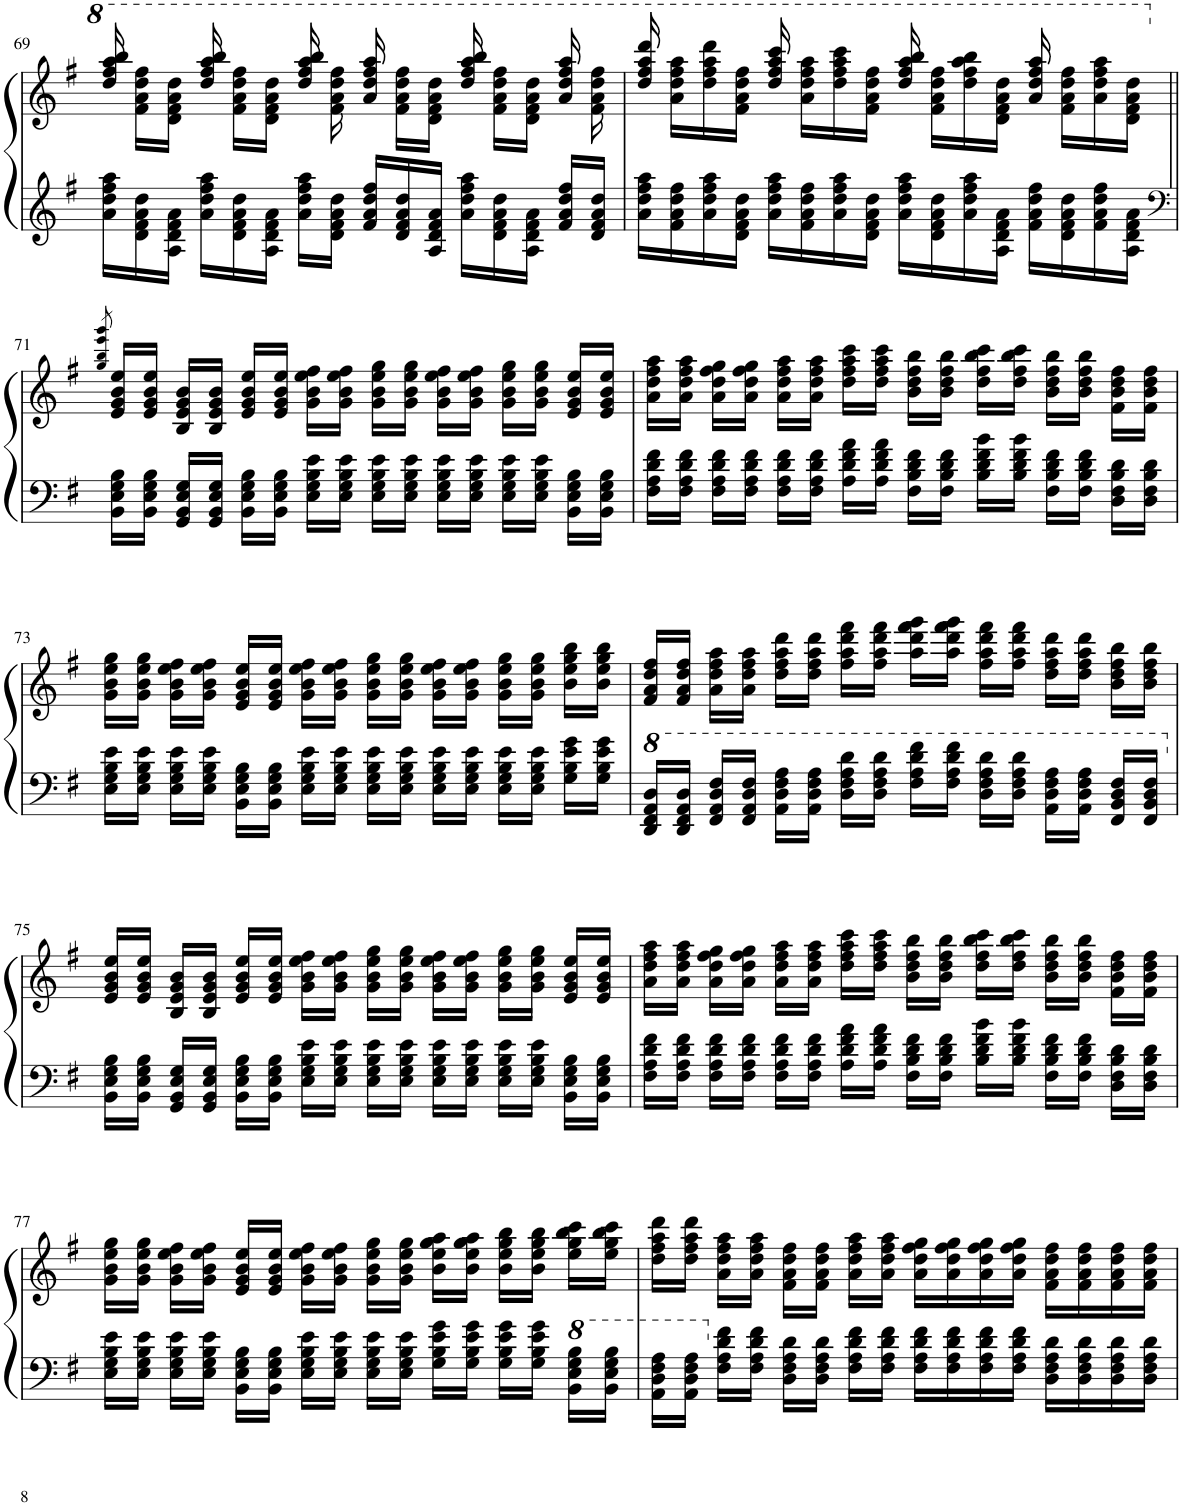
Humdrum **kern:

**kern	**kern
*part1	*part1
*staff2	*staff1
*I"Piano	*
*I'Pno.	*
!!LO:PB:g=z
*clefG2	*clefG2
*k[f#]	*k[f#]
*M4/4	*M4/4
=69	=69
16a\ 16dd\ 16ff#\ 16aa\LL	16ddd/ 16fff#/ 16aaa/ 16bbb/
16d\ 16f#\ 16a\ 16dd\	16ff#\ 16aa\ 16ddd\ 16fff#\LL
16A\ 16d\ 16f#\ 16a\JJ	16dd\ 16ff#\ 16aa\ 16ddd\JJ
16a\ 16dd\ 16ff#\ 16aa\LL	16ddd/ 16fff#/ 16aaa/ 16bbb/
16d\ 16f#\ 16a\ 16dd\	16ff#\ 16aa\ 16ddd\ 16fff#\LL
16A\ 16d\ 16f#\ 16a\JJ	16dd\ 16ff#\ 16aa\ 16ddd\JJ
16a\ 16dd\ 16ff#\ 16aa\LL	16ddd/ 16fff#/ 16aaa/ 16bbb/
16d\ 16f#\ 16a\ 16dd\JJ	16ff#\ 16aa\ 16ddd\ 16fff#\
16f#/ 16a/ 16dd/ 16ff#/LL	16aa/ 16ddd/ 16fff#/ 16aaa/
16d/ 16f#/ 16a/ 16dd/	16ff#\ 16aa\ 16ddd\ 16fff#\LL
16A/ 16d/ 16f#/ 16a/JJ	16dd\ 16ff#\ 16aa\ 16ddd\JJ
16a\ 16dd\ 16ff#\ 16aa\LL	16ddd/ 16fff#/ 16aaa/ 16bbb/
16d\ 16f#\ 16a\ 16dd\	16ff#\ 16aa\ 16ddd\ 16fff#\LL
16A\ 16d\ 16f#\ 16a\JJ	16dd\ 16ff#\ 16aa\ 16ddd\JJ
16f#/ 16a/ 16dd/ 16ff#/LL	16aa/ 16ddd/ 16fff#/ 16aaa/
16d/ 16f#/ 16a/ 16dd/JJ	16ff#\ 16aa\ 16ddd\ 16fff#\
=70	=70
16a\ 16dd\ 16ff#\ 16aa\LL	16ddd/ 16fff#/ 16aaa/ 16dddd/
16f#\ 16a\ 16dd\ 16ff#\	16aa\ 16ddd\ 16fff#\ 16aaa\LL
16a\ 16dd\ 16ff#\ 16aa\	16ddd\ 16fff#\ 16aaa\ 16dddd\
16d\ 16f#\ 16a\ 16dd\JJ	16ff#\ 16aa\ 16ddd\ 16fff#\JJ
16a\ 16dd\ 16ff#\ 16aa\LL	16ddd/ 16fff#/ 16aaa/ 16cccc/
16f#\ 16a\ 16dd\ 16ff#\	16aa\ 16ddd\ 16fff#\ 16aaa\LL
16a\ 16dd\ 16ff#\ 16aa\	16ddd\ 16fff#\ 16aaa\ 16cccc\
16d\ 16f#\ 16a\ 16dd\JJ	16ff#\ 16aa\ 16ddd\ 16fff#\JJ
16a\ 16dd\ 16ff#\ 16aa\LL	16ddd/ 16fff#/ 16aaa/ 16bbb/
16d\ 16f#\ 16a\ 16dd\	16ff#\ 16aa\ 16ddd\ 16fff#\LL
16a\ 16dd\ 16ff#\ 16aa\	16ddd\ 16fff#\ 16aaa\ 16bbb\
16A\ 16d\ 16f#\ 16a\JJ	16dd\ 16ff#\ 16aa\ 16ddd\JJ
16f#\ 16a\ 16dd\ 16ff#\LL	16aa/ 16ddd/ 16fff#/ 16aaa/
16d\ 16f#\ 16a\ 16dd\	16ff#\ 16aa\ 16ddd\ 16fff#\LL
16f#\ 16a\ 16dd\ 16ff#\	16aa\ 16ddd\ 16fff#\ 16aaa\
16A\ 16d\ 16f#\ 16a\JJ	16dd\ 16ff#\ 16aa\ 16ddd\JJ
!!LO:LB:g=z
=71||	=71||
*clefF4	*
.	8qgg/ 8qbb/ 8qeee/ 8qggg/
16BB\ 16E\ 16G\ 16B\LL	16e/ 16g/ 16b/ 16ee/LL
16BB\ 16E\ 16G\ 16B\JJ	16e/ 16g/ 16b/ 16ee/JJ
16GG/ 16BB/ 16E/ 16G/LL	16B/ 16e/ 16g/ 16b/LL
16GG/ 16BB/ 16E/ 16G/JJ	16B/ 16e/ 16g/ 16b/JJ
16BB\ 16E\ 16G\ 16B\LL	16e/ 16g/ 16b/ 16ee/LL
16BB\ 16E\ 16G\ 16B\JJ	16e/ 16g/ 16b/ 16ee/JJ
16E\ 16G\ 16B\ 16e\LL	16g\ 16b\ 16ee\ 16ff#\LL
16E\ 16G\ 16B\ 16e\JJ	16g\ 16b\ 16ee\ 16ff#\JJ
16E\ 16G\ 16B\ 16e\LL	16g\ 16b\ 16ee\ 16gg\LL
16E\ 16G\ 16B\ 16e\JJ	16g\ 16b\ 16ee\ 16gg\JJ
16E\ 16G\ 16B\ 16e\LL	16g\ 16b\ 16ee\ 16ff#\LL
16E\ 16G\ 16B\ 16e\JJ	16g\ 16b\ 16ee\ 16ff#\JJ
16E\ 16G\ 16B\ 16e\LL	16g\ 16b\ 16ee\ 16gg\LL
16E\ 16G\ 16B\ 16e\JJ	16g\ 16b\ 16ee\ 16gg\JJ
16BB\ 16E\ 16G\ 16B\LL	16e/ 16g/ 16b/ 16ee/LL
16BB\ 16E\ 16G\ 16B\JJ	16e/ 16g/ 16b/ 16ee/JJ
=72	=72
16F#\ 16A\ 16d\ 16f#\LL	16a\ 16dd\ 16ff#\ 16aa\LL
16F#\ 16A\ 16d\ 16f#\JJ	16a\ 16dd\ 16ff#\ 16aa\JJ
16F#\ 16A\ 16d\ 16f#\LL	16a\ 16dd\ 16ff#\ 16gg\LL
16F#\ 16A\ 16d\ 16f#\JJ	16a\ 16dd\ 16ff#\ 16gg\JJ
16F#\ 16A\ 16d\ 16f#\LL	16a\ 16dd\ 16ff#\ 16aa\LL
16F#\ 16A\ 16d\ 16f#\JJ	16a\ 16dd\ 16ff#\ 16aa\JJ
16A\ 16d\ 16f#\ 16a\LL	16dd\ 16ff#\ 16aa\ 16ccc\LL
16A\ 16d\ 16f#\ 16a\JJ	16dd\ 16ff#\ 16aa\ 16ccc\JJ
16F#\ 16B\ 16d\ 16f#\LL	16b\ 16dd\ 16ff#\ 16bb\LL
16F#\ 16B\ 16d\ 16f#\JJ	16b\ 16dd\ 16ff#\ 16bb\JJ
16B\ 16d\ 16f#\ 16b\LL	16dd\ 16ff#\ 16bb\ 16ccc\LL
16B\ 16d\ 16f#\ 16b\JJ	16dd\ 16ff#\ 16bb\ 16ccc\JJ
16F#\ 16B\ 16d\ 16f#\LL	16b\ 16dd\ 16ff#\ 16bb\LL
16F#\ 16B\ 16d\ 16f#\JJ	16b\ 16dd\ 16ff#\ 16bb\JJ
16D\ 16F#\ 16B\ 16d\LL	16f#\ 16b\ 16dd\ 16ff#\LL
16D\ 16F#\ 16B\ 16d\JJ	16f#\ 16b\ 16dd\ 16ff#\JJ
!!LO:LB:g=z
=73	=73
16E\ 16G\ 16B\ 16e\LL	16g\ 16b\ 16ee\ 16gg\LL
16E\ 16G\ 16B\ 16e\JJ	16g\ 16b\ 16ee\ 16gg\JJ
16E\ 16G\ 16B\ 16e\LL	16g\ 16b\ 16ee\ 16ff#\LL
16E\ 16G\ 16B\ 16e\JJ	16g\ 16b\ 16ee\ 16ff#\JJ
16BB\ 16E\ 16G\ 16B\LL	16e/ 16g/ 16b/ 16ee/LL
16BB\ 16E\ 16G\ 16B\JJ	16e/ 16g/ 16b/ 16ee/JJ
16E\ 16G\ 16B\ 16e\LL	16g\ 16b\ 16ee\ 16ff#\LL
16E\ 16G\ 16B\ 16e\JJ	16g\ 16b\ 16ee\ 16ff#\JJ
16E\ 16G\ 16B\ 16e\LL	16g\ 16b\ 16ee\ 16gg\LL
16E\ 16G\ 16B\ 16e\JJ	16g\ 16b\ 16ee\ 16gg\JJ
16E\ 16G\ 16B\ 16e\LL	16g\ 16b\ 16ee\ 16ff#\LL
16E\ 16G\ 16B\ 16e\JJ	16g\ 16b\ 16ee\ 16ff#\JJ
16E\ 16G\ 16B\ 16e\LL	16g\ 16b\ 16ee\ 16gg\LL
16E\ 16G\ 16B\ 16e\JJ	16g\ 16b\ 16ee\ 16gg\JJ
16G\ 16B\ 16e\ 16g\LL	16b\ 16ee\ 16gg\ 16bb\LL
16G\ 16B\ 16e\ 16g\JJ	16b\ 16ee\ 16gg\ 16bb\JJ
=74	=74
*8va	*
16D/ 16F#/ 16A/ 16d/LL	16f#/ 16a/ 16dd/ 16ff#/LL
16D/ 16F#/ 16A/ 16d/JJ	16f#/ 16a/ 16dd/ 16ff#/JJ
16F#/ 16A/ 16d/ 16f#/LL	16a\ 16dd\ 16ff#\ 16aa\LL
16F#/ 16A/ 16d/ 16f#/JJ	16a\ 16dd\ 16ff#\ 16aa\JJ
16A\ 16d\ 16f#\ 16a\LL	16dd\ 16ff#\ 16aa\ 16ddd\LL
16A\ 16d\ 16f#\ 16a\JJ	16dd\ 16ff#\ 16aa\ 16ddd\JJ
16d\ 16f#\ 16a\ 16dd\LL	16ff#\ 16aa\ 16ddd\ 16fff#\LL
16d\ 16f#\ 16a\ 16dd\JJ	16ff#\ 16aa\ 16ddd\ 16fff#\JJ
16f#\ 16a\ 16dd\ 16ff#\LL	16aa\ 16ddd\ 16fff#\ 16ggg\LL
16f#\ 16a\ 16dd\ 16ff#\JJ	16aa\ 16ddd\ 16fff#\ 16ggg\JJ
16d\ 16f#\ 16a\ 16dd\LL	16ff#\ 16aa\ 16ddd\ 16fff#\LL
16d\ 16f#\ 16a\ 16dd\JJ	16ff#\ 16aa\ 16ddd\ 16fff#\JJ
16A\ 16d\ 16f#\ 16a\LL	16dd\ 16ff#\ 16aa\ 16ddd\LL
16A\ 16d\ 16f#\ 16a\JJ	16dd\ 16ff#\ 16aa\ 16ddd\JJ
16F#/ 16B/ 16d/ 16f#/LL	16b\ 16dd\ 16ff#\ 16bb\LL
16F#/ 16B/ 16d/ 16f#/JJ	16b\ 16dd\ 16ff#\ 16bb\JJ
!!LO:LB:g=z
=75	=75
*X8va	*
16BB\ 16E\ 16G\ 16B\LL	16e/ 16g/ 16b/ 16ee/LL
16BB\ 16E\ 16G\ 16B\JJ	16e/ 16g/ 16b/ 16ee/JJ
16GG/ 16BB/ 16E/ 16G/LL	16B/ 16e/ 16g/ 16b/LL
16GG/ 16BB/ 16E/ 16G/JJ	16B/ 16e/ 16g/ 16b/JJ
16BB\ 16E\ 16G\ 16B\LL	16e/ 16g/ 16b/ 16ee/LL
16BB\ 16E\ 16G\ 16B\JJ	16e/ 16g/ 16b/ 16ee/JJ
16E\ 16G\ 16B\ 16e\LL	16g\ 16b\ 16ee\ 16ff#\LL
16E\ 16G\ 16B\ 16e\JJ	16g\ 16b\ 16ee\ 16ff#\JJ
16E\ 16G\ 16B\ 16e\LL	16g\ 16b\ 16ee\ 16gg\LL
16E\ 16G\ 16B\ 16e\JJ	16g\ 16b\ 16ee\ 16gg\JJ
16E\ 16G\ 16B\ 16e\LL	16g\ 16b\ 16ee\ 16ff#\LL
16E\ 16G\ 16B\ 16e\JJ	16g\ 16b\ 16ee\ 16ff#\JJ
16E\ 16G\ 16B\ 16e\LL	16g\ 16b\ 16ee\ 16gg\LL
16E\ 16G\ 16B\ 16e\JJ	16g\ 16b\ 16ee\ 16gg\JJ
16BB\ 16E\ 16G\ 16B\LL	16e/ 16g/ 16b/ 16ee/LL
16BB\ 16E\ 16G\ 16B\JJ	16e/ 16g/ 16b/ 16ee/JJ
=76	=76
16F#\ 16A\ 16d\ 16f#\LL	16a\ 16dd\ 16ff#\ 16aa\LL
16F#\ 16A\ 16d\ 16f#\JJ	16a\ 16dd\ 16ff#\ 16aa\JJ
16F#\ 16A\ 16d\ 16f#\LL	16a\ 16dd\ 16ff#\ 16gg\LL
16F#\ 16A\ 16d\ 16f#\JJ	16a\ 16dd\ 16ff#\ 16gg\JJ
16F#\ 16A\ 16d\ 16f#\LL	16a\ 16dd\ 16ff#\ 16aa\LL
16F#\ 16A\ 16d\ 16f#\JJ	16a\ 16dd\ 16ff#\ 16aa\JJ
16A\ 16d\ 16f#\ 16a\LL	16dd\ 16ff#\ 16aa\ 16ccc\LL
16A\ 16d\ 16f#\ 16a\JJ	16dd\ 16ff#\ 16aa\ 16ccc\JJ
16F#\ 16B\ 16d\ 16f#\LL	16b\ 16dd\ 16ff#\ 16bb\LL
16F#\ 16B\ 16d\ 16f#\JJ	16b\ 16dd\ 16ff#\ 16bb\JJ
16B\ 16d\ 16f#\ 16b\LL	16dd\ 16ff#\ 16bb\ 16ccc\LL
16B\ 16d\ 16f#\ 16b\JJ	16dd\ 16ff#\ 16bb\ 16ccc\JJ
16F#\ 16B\ 16d\ 16f#\LL	16b\ 16dd\ 16ff#\ 16bb\LL
16F#\ 16B\ 16d\ 16f#\JJ	16b\ 16dd\ 16ff#\ 16bb\JJ
16D\ 16F#\ 16B\ 16d\LL	16f#\ 16b\ 16dd\ 16ff#\LL
16D\ 16F#\ 16B\ 16d\JJ	16f#\ 16b\ 16dd\ 16ff#\JJ
!!LO:LB:g=z
=77	=77
16E\ 16G\ 16B\ 16e\LL	16g\ 16b\ 16ee\ 16gg\LL
16E\ 16G\ 16B\ 16e\JJ	16g\ 16b\ 16ee\ 16gg\JJ
16E\ 16G\ 16B\ 16e\LL	16g\ 16b\ 16ee\ 16ff#\LL
16E\ 16G\ 16B\ 16e\JJ	16g\ 16b\ 16ee\ 16ff#\JJ
16BB\ 16E\ 16G\ 16B\LL	16e/ 16g/ 16b/ 16ee/LL
16BB\ 16E\ 16G\ 16B\JJ	16e/ 16g/ 16b/ 16ee/JJ
16E\ 16G\ 16B\ 16e\LL	16g\ 16b\ 16ee\ 16ff#\LL
16E\ 16G\ 16B\ 16e\JJ	16g\ 16b\ 16ee\ 16ff#\JJ
16E\ 16G\ 16B\ 16e\LL	16g\ 16b\ 16ee\ 16gg\LL
16E\ 16G\ 16B\ 16e\JJ	16g\ 16b\ 16ee\ 16gg\JJ
16G\ 16B\ 16e\ 16g\LL	16b\ 16ee\ 16gg\ 16aa\LL
16G\ 16B\ 16e\ 16g\JJ	16b\ 16ee\ 16gg\ 16aa\JJ
16G\ 16B\ 16e\ 16g\LL	16b\ 16ee\ 16gg\ 16bb\LL
16G\ 16B\ 16e\ 16g\JJ	16b\ 16ee\ 16gg\ 16bb\JJ
*8va	*
16B\ 16e\ 16g\ 16b\LL	16ee\ 16gg\ 16bb\ 16ccc\LL
16B\ 16e\ 16g\ 16b\JJ	16ee\ 16gg\ 16bb\ 16ccc\JJ
=78	=78
16A\ 16d\ 16f#\ 16a\LL	16dd\ 16ff#\ 16aa\ 16ddd\LL
16A\ 16d\ 16f#\ 16a\JJ	16dd\ 16ff#\ 16aa\ 16ddd\JJ
*X8va	*
16F#\ 16A\ 16d\ 16f#\LL	16a\ 16dd\ 16ff#\ 16aa\LL
16F#\ 16A\ 16d\ 16f#\JJ	16a\ 16dd\ 16ff#\ 16aa\JJ
16D\ 16F#\ 16A\ 16d\LL	16f#\ 16a\ 16dd\ 16ff#\LL
16D\ 16F#\ 16A\ 16d\JJ	16f#\ 16a\ 16dd\ 16ff#\JJ
16F#\ 16A\ 16d\ 16f#\LL	16a\ 16dd\ 16ff#\ 16aa\LL
16F#\ 16A\ 16d\ 16f#\JJ	16a\ 16dd\ 16ff#\ 16aa\JJ
16F#\ 16A\ 16d\ 16f#\LL	16a\ 16dd\ 16ff#\ 16gg\LL
16F#\ 16A\ 16d\ 16f#\	16a\ 16dd\ 16ff#\ 16gg\
16F#\ 16A\ 16d\ 16f#\	16a\ 16dd\ 16ff#\ 16gg\
16F#\ 16A\ 16d\ 16f#\JJ	16a\ 16dd\ 16ff#\ 16gg\JJ
16D\ 16F#\ 16A\ 16d\LL	16f#\ 16a\ 16dd\ 16ff#\LL
16D\ 16F#\ 16A\ 16d\	16f#\ 16a\ 16dd\ 16ff#\
16D\ 16F#\ 16A\ 16d\	16f#\ 16a\ 16dd\ 16ff#\
16D\ 16F#\ 16A\ 16d\JJ	16f#\ 16a\ 16dd\ 16ff#\JJ
=	=
*-	*-
